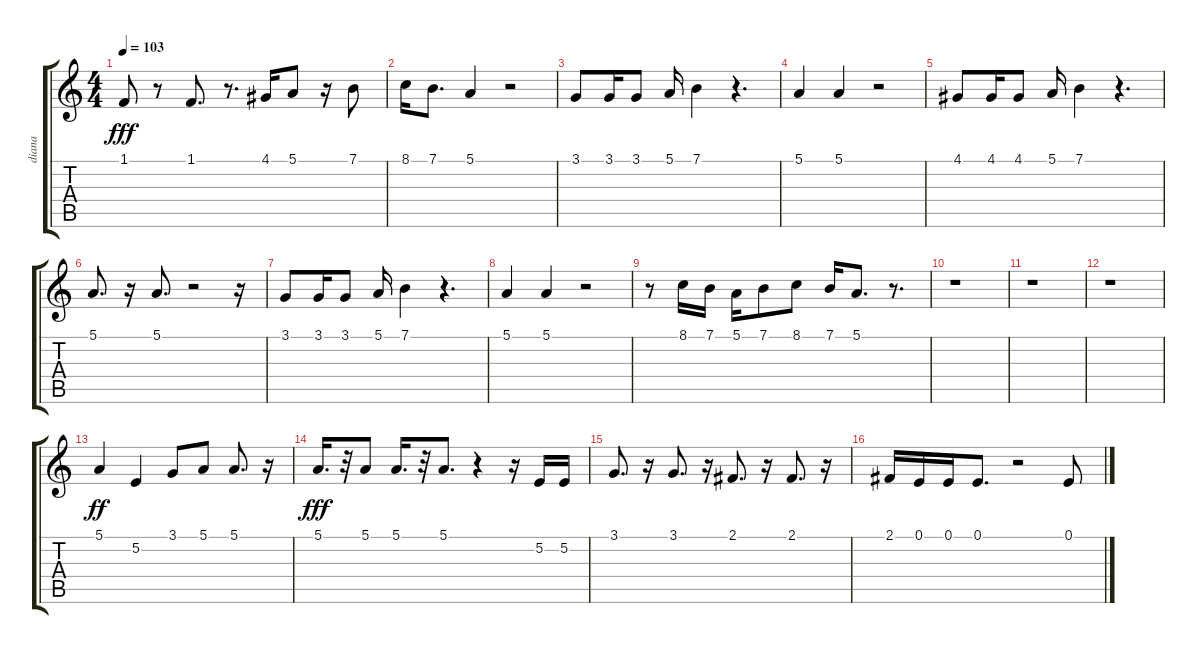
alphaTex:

\track ("diana" "diana") {instrument flute}
\staff {score tabs}
\tuning (E4 B3 G3 D3 A2 E2) {hide}
\ts (4 4)
\tempo 103
\clef g2
\ks c
1.1.8{dy fff} r.8 1.1.8{d} r.8{d} 4.1.16 5.1.8 r.16 7.1.8 |
8.1.16 7.1.8{d} 5.1.4 r.2 |
3.1.8 3.1.16 3.1.8 5.1.16 7.1.4 r.4{d} |
5.1.4 5.1.4 r.2 |
4.1.8 4.1.16 4.1.8 5.1.16 7.1.4 r.4{d} |
5.1.8{d} r.16 5.1.8{d} r.2 r.16 |
3.1.8 3.1.16 3.1.8 5.1.16 7.1.4 r.4{d} |
5.1.4 5.1.4 r.2 |
r.8 8.1.16 7.1.16 5.1.16 7.1.8 8.1.8 7.1.16 5.1.8{d} r.8{d} |
r.1 |
r.1 |
r.1 |
5.1.4{dy ff} 5.2.4 3.1.8 5.1.8 5.1.8{d} r.16 |
5.1.16{d dy fff} r.32 5.1.8 5.1.16{d} r.32 5.1.8{d} r.4 r.16 5.2.16 5.2.16 |
3.1.8{d} r.16 3.1.8{d} r.16 2.1.8{d} r.16 2.1.8{d} r.16 |
2.1.16 0.1.16 0.1.16 0.1.8{d} r.2 0.1.8
